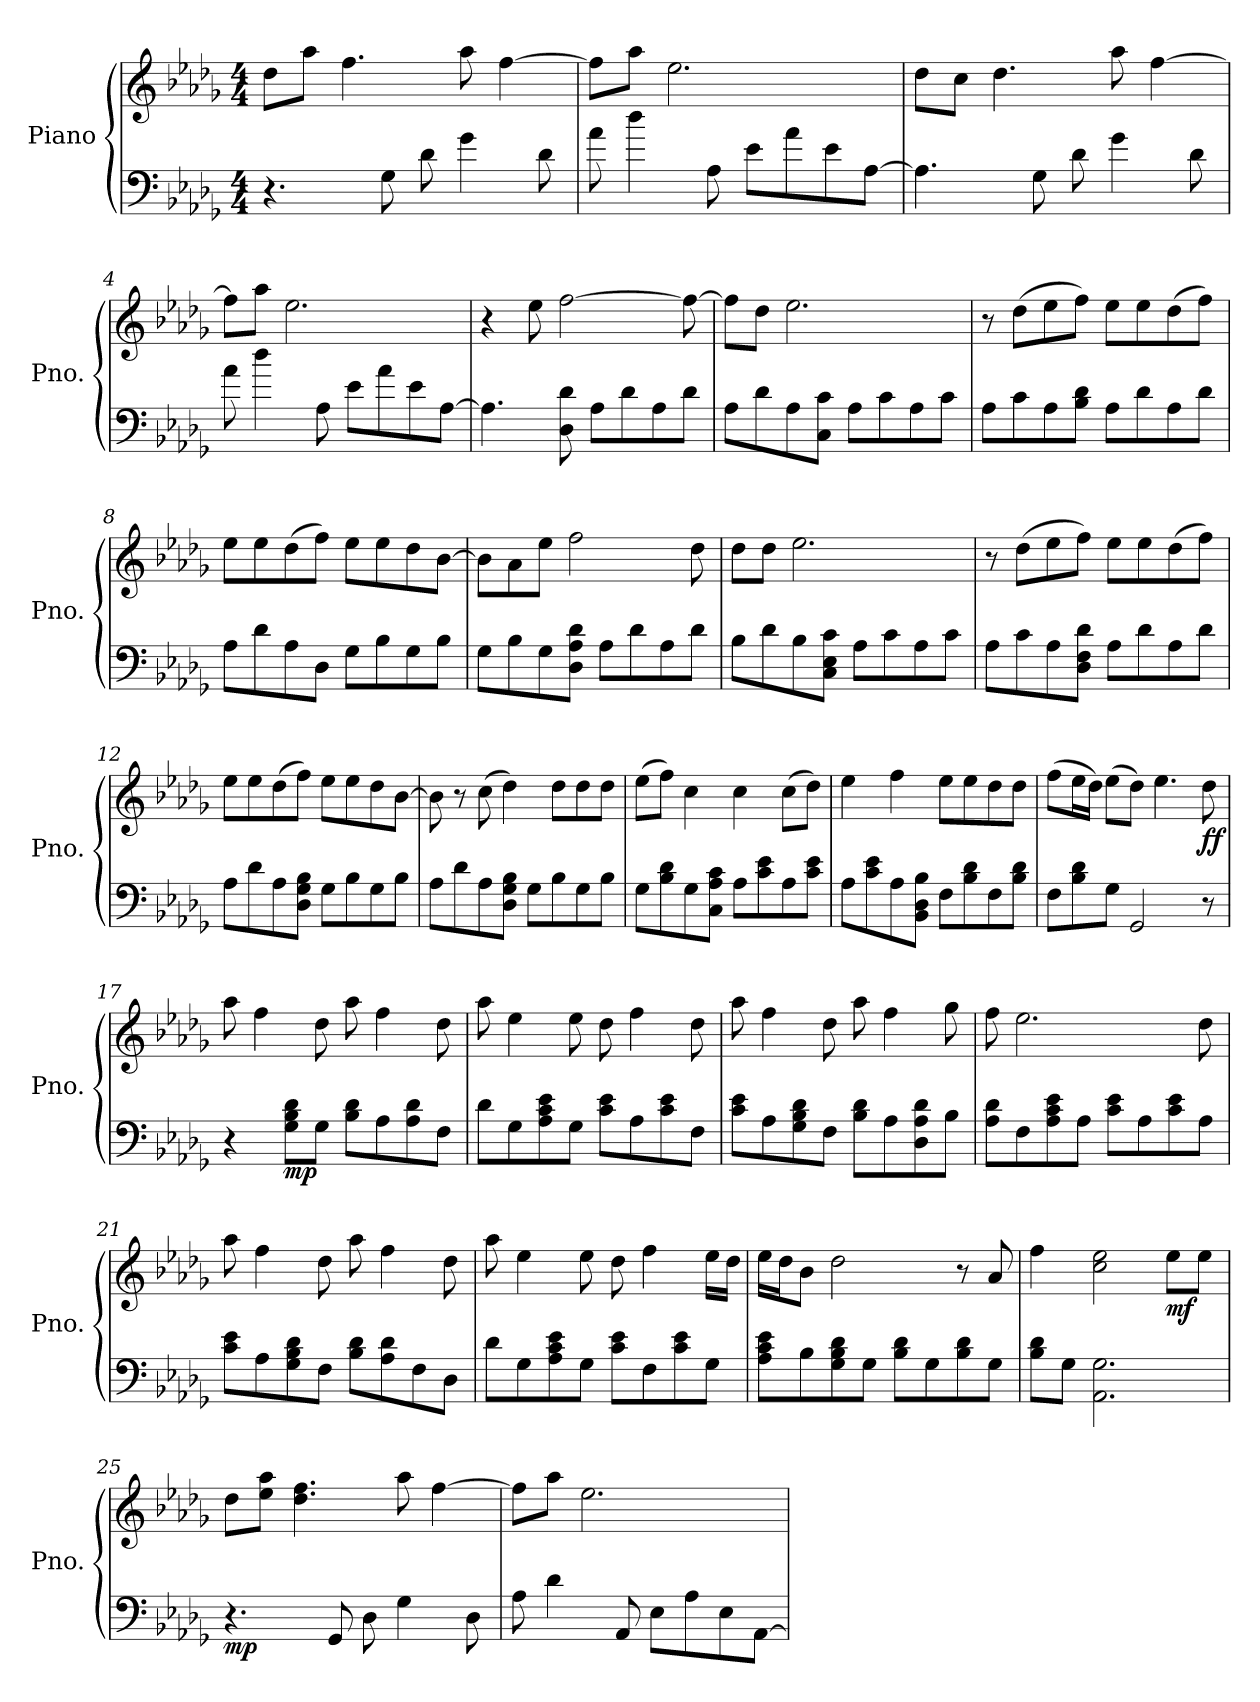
**kern	**kern	**dynam
*part1	*part1	*part1
*staff2	*staff1	*staff1/2
*I"Piano	*	*
*I'Pno.	*	*
*clefF4	*clefG2	*
*k[b-e-a-d-g-]	*k[b-e-a-d-g-]	*
*M4/4	*M4/4	*
*MM90	*MM90	*
=1	=1	=1
!	!	!LO:DY:b=2
!	!	!LO:DY:n=1:b
4.r	8dd-\L	mp mf
.	8aa-\J	.
.	4.ff\	.
8G-\	.	.
8d-\	.	.
4g-\	8aa-\	.
.	[4ff\	.
8d-\	.	.
=2	=2	=2
8a-\	8ff\L]	.
4dd-\	8aa-\J	.
.	2.ee-\	.
8A-\	.	.
8e-\L	.	.
8a-\	.	.
8e-\	.	.
[8A-\J	.	.
=3	=3	=3
4.A-\]	8dd-\L	.
.	8cc\J	.
.	4.dd-\	.
8G-\	.	.
8d-\	.	.
4g-\	8aa-\	.
.	[4ff\	.
8d-\	.	.
=4	=4	=4
8a-\	8ff\L]	.
4dd-\	8aa-\J	.
.	2.ee-\	.
8A-\	.	.
8e-\L	.	.
8a-\	.	.
8e-\	.	.
[8A-\J	.	.
=5	=5	=5
!	!	!LO:DY:b=2
!	!	!LO:DY:n=1:b
4.A-\]	4r	mf f
.	8ee-\	.
8D-\ 8d-\	[2ff\	.
8A-\L	.	.
8d-\	.	.
8A-\	.	.
8d-\J	8ff\_	.
!!LO:LB:g=z
=6	=6	=6
8A-\L	8ff\L]	.
8d-\	8dd-\J	.
8A-\	2.ee-\	.
8C\ 8c\J	.	.
8A-\L	.	.
8c\	.	.
8A-\	.	.
8c\J	.	.
=7	=7	=7
8A-\L	8r	.
8c\	(8dd-\L	.
8A-\	8ee-\	.
8B-\ 8d-\J	8ff\J)	.
8A-\L	8ee-\L	.
8d-\	8ee-\	.
8A-\	(8dd-\	.
8d-\J	8ff\J)	.
=8	=8	=8
8A-\L	8ee-\L	.
8d-\	8ee-\	.
8A-\	(8dd-\	.
8D-\J	8ff\J)	.
8G-\L	8ee-\L	.
8B-\	8ee-\	.
8G-\	8dd-\	.
8B-\J	[8b-\J	.
=9	=9	=9
8G-\L	8b-\L]	.
8B-\	8a-\	.
8G-\	8ee-\J	.
8D-\ 8A-\ 8d-\J	2ff\	.
8A-\L	.	.
8d-\	.	.
8A-\	.	.
8d-\J	8dd-\	.
=10	=10	=10
8B-\L	8dd-\L	.
8d-\	8dd-\J	.
8B-\	2.ee-\	.
8C\ 8E-\ 8c\J	.	.
8A-\L	.	.
8c\	.	.
8A-\	.	.
8c\J	.	.
!!LO:LB:g=z
=11	=11	=11
8A-\L	8r	.
8c\	(8dd-\L	.
8A-\	8ee-\	.
8D-\ 8F\ 8d-\J	8ff\J)	.
8A-\L	8ee-\L	.
8d-\	8ee-\	.
8A-\	(8dd-\	.
8d-\J	8ff\J)	.
=12	=12	=12
8A-\L	8ee-\L	.
8d-\	8ee-\	.
8A-\	(8dd-\	.
8D-\ 8G-\ 8B-\J	8ff\J)	.
8G-\L	8ee-\L	.
8B-\	8ee-\	.
8G-\	8dd-\	.
8B-\J	[8b-\J	.
=13	=13	=13
8A-\L	8b-\]	.
8d-\	8r	.
8A-\	(8cc\	.
8D-\ 8G-\ 8B-\J	4dd-\)	.
8G-\L	.	.
8B-\	8dd-\L	.
8G-\	8dd-\	.
8B-\J	8dd-\J	.
=14	=14	=14
8G-\L	(8ee-\L	.
8B-\ 8d-\	8ff\J)	.
8G-\	4cc\	.
8C\ 8A-\ 8c\J	.	.
8A-\L	4cc\	.
8c\ 8e-\	.	.
8A-\	(8cc\L	.
8c\ 8e-\J	8dd-\J)	.
=15	=15	=15
8A-\L	4ee-\	.
8c\ 8e-\	.	.
8A-\	4ff\	.
8BB-\ 8D-\ 8B-\J	.	.
8F\L	8ee-\L	.
8B-\ 8d-\	8ee-\	.
8F\	8dd-\	.
8B-\ 8d-\J	8dd-\J	.
!!LO:LB:g=z
=16	=16	=16
8F\L	(8ff\L	.
8B-\ 8d-\	16ee-\L	.
.	16dd-\JJ)	.
8G-\J	(8ee-\L	.
2GG-/	8dd-\J)	.
.	4.ee-\	.
!	!	!LO:DY:b
8r	8dd-\	ff
=17	=17	=17
4r	8aa-\	.
.	4ff\	.
!	!	!LO:DY:b=2
8G-\ 8B-\ 8d-\L	.	mp
8G-\J	8dd-\	.
8B-\ 8d-\L	8aa-\	.
8A-\	4ff\	.
8A-\ 8d-\	.	.
8F\J	8dd-\	.
=18	=18	=18
8d-\L	8aa-\	.
8G-\	4ee-\	.
8A-\ 8c\ 8e-\	.	.
8G-\J	8ee-\	.
8c\ 8e-\L	8dd-\	.
8A-\	4ff\	.
8c\ 8e-\	.	.
8F\J	8dd-\	.
=19	=19	=19
8c\ 8e-\L	8aa-\	.
8A-\	4ff\	.
8G-\ 8B-\ 8d-\	.	.
8F\J	8dd-\	.
8B-\ 8d-\L	8aa-\	.
8A-\	4ff\	.
8D-\ 8A-\ 8d-\	.	.
8B-\J	8gg-\	.
=20	=20	=20
8A-\ 8d-\L	8ff\	.
8F\	2.ee-\	.
8A-\ 8c\ 8e-\	.	.
8A-\J	.	.
8c\ 8e-\L	.	.
8A-\	.	.
8c\ 8e-\	.	.
8A-\J	8dd-\	.
!!LO:LB:g=z
=21	=21	=21
8c\ 8e-\L	8aa-\	.
8A-\	4ff\	.
8G-\ 8B-\ 8d-\	.	.
8F\J	8dd-\	.
8B-\ 8d-\L	8aa-\	.
8A-\ 8d-\	4ff\	.
8F\	.	.
8D-\J	8dd-\	.
=22	=22	=22
8d-\L	8aa-\	.
8G-\	4ee-\	.
8A-\ 8c\ 8e-\	.	.
8G-\J	8ee-\	.
8c\ 8e-\L	8dd-\	.
8F\	4ff\	.
8c\ 8e-\	.	.
8G-\J	16ee-\LL	.
.	16dd-\JJ	.
=23	=23	=23
8A-\ 8c\ 8e-\L	16ee-\LL	.
.	16dd-\J	.
8B-\	8b-\J	.
8G-\ 8B-\ 8d-\	2dd-\	.
8G-\J	.	.
8B-\ 8d-\L	.	.
8G-\	.	.
8B-\ 8d-\	8r	.
8G-\J	8a-/	.
=24	=24	=24
8B-\ 8d-\L	4ff\	.
8G-\J	.	.
2.AA-\ 2.G-\	2cc\ 2ee-\	.
!	!	!LO:DY:b
.	8ee-\L	mf
.	8ee-\J	.
=25	=25	=25
!	!	!LO:DY:b=2
4.r	8dd-\L	mp
.	8ee-\ 8aa-\J	.
.	4.dd-\ 4.ff\	.
8GG-/	.	.
8D-\	.	.
4G-\	8aa-\	.
.	[4ff\	.
8D-\	.	.
!!LO:PB:g=z
=26	=26	=26
8A-\	8ff\L]	.
4d-\	8aa-\J	.
.	2.ee-\	.
8AA-/	.	.
8E-\L	.	.
8A-\	.	.
8E-\	.	.
[8AA-\J	.	.
=	=	=
*-	*-	*-
